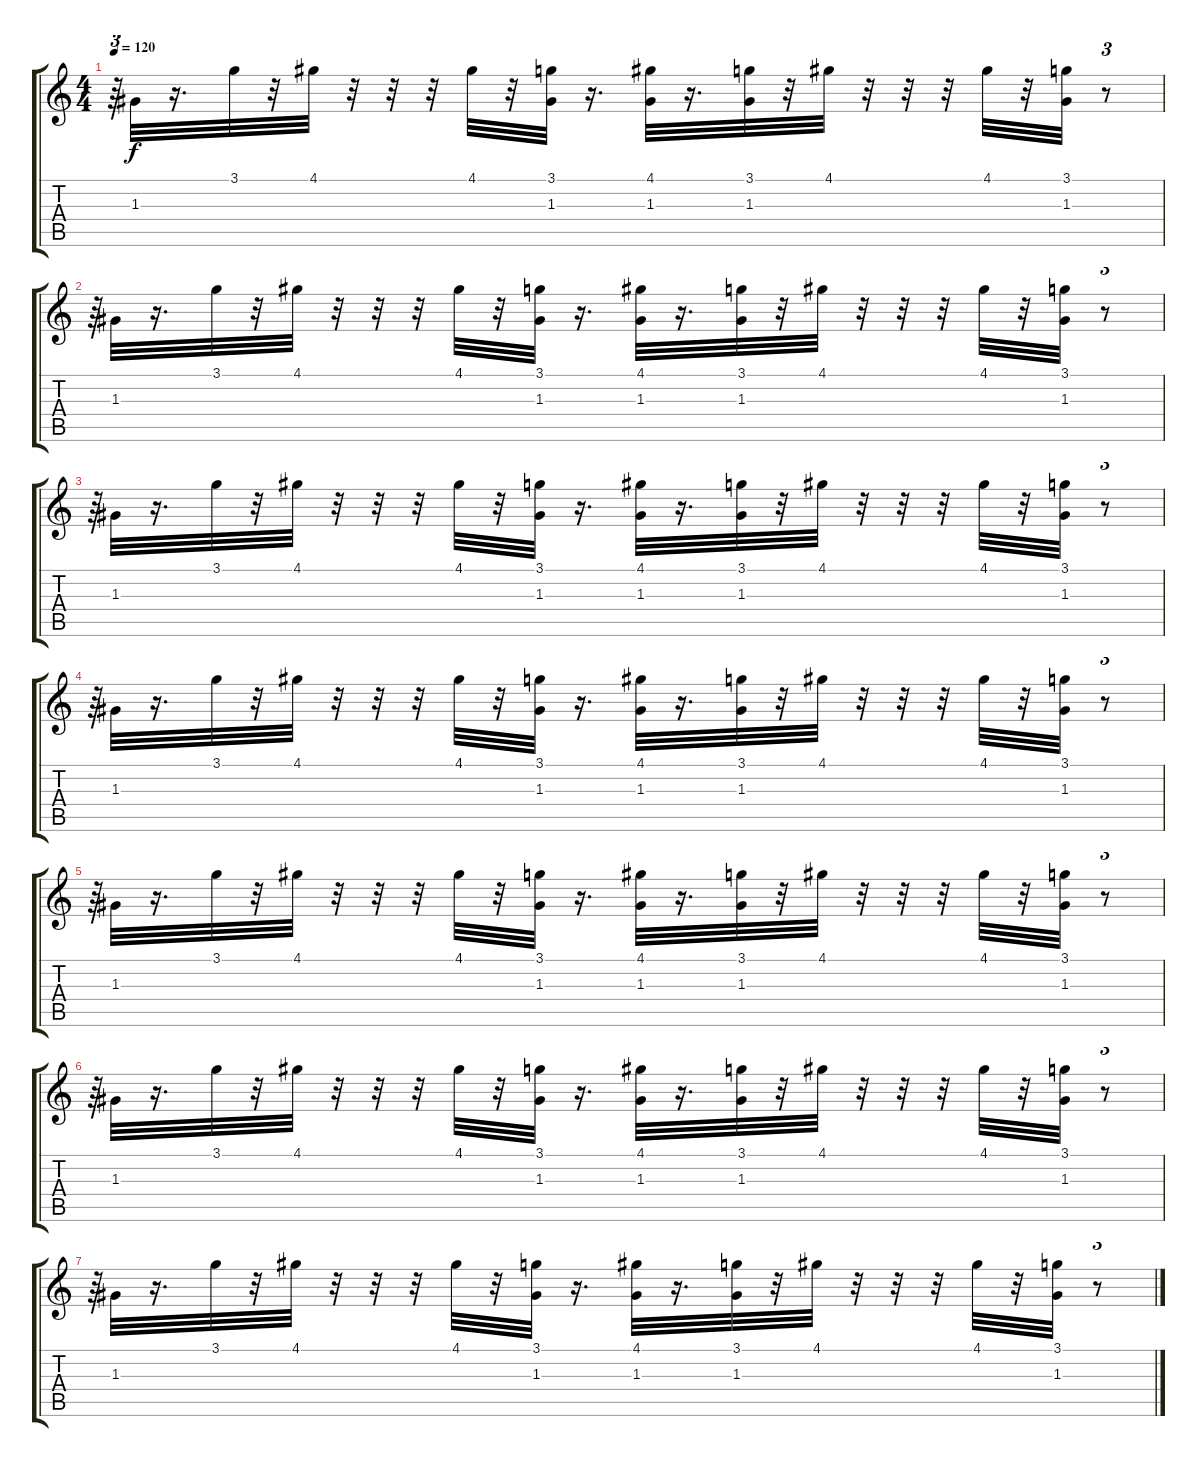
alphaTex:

\track "" {instrument acousticguitarnylon}
\staff {score tabs}
\tuning (E4 B3 G3 D3 A2 E2) {hide}
\ts (4 4)
\tempo 120
\clef g2
\ks c
r.64{tu (3 2) dy f} 1.3.32 r.16{d} 3.1.32 r.32 4.1.32 r.32 r.32 r.32 4.1.32 r.32 (3.1 1.3).32 r.16{d} (4.1 1.3).32 r.16{d} (3.1 1.3).32 r.32 4.1.32 r.32 r.32 r.32 4.1.32 r.32 (3.1 1.3).32 r.8{tu (3 2)} |
r.64{tu (3 2)} 1.3.32 r.16{d} 3.1.32 r.32 4.1.32 r.32 r.32 r.32 4.1.32 r.32 (3.1 1.3).32 r.16{d} (4.1 1.3).32 r.16{d} (3.1 1.3).32 r.32 4.1.32 r.32 r.32 r.32 4.1.32 r.32 (3.1 1.3).32 r.8{tu (3 2)} |
r.64{tu (3 2)} 1.3.32 r.16{d} 3.1.32 r.32 4.1.32 r.32 r.32 r.32 4.1.32 r.32 (3.1 1.3).32 r.16{d} (4.1 1.3).32 r.16{d} (3.1 1.3).32 r.32 4.1.32 r.32 r.32 r.32 4.1.32 r.32 (3.1 1.3).32 r.8{tu (3 2)} |
r.64{tu (3 2)} 1.3.32 r.16{d} 3.1.32 r.32 4.1.32 r.32 r.32 r.32 4.1.32 r.32 (3.1 1.3).32 r.16{d} (4.1 1.3).32 r.16{d} (3.1 1.3).32 r.32 4.1.32 r.32 r.32 r.32 4.1.32 r.32 (3.1 1.3).32 r.8{tu (3 2)} |
r.64{tu (3 2)} 1.3.32 r.16{d} 3.1.32 r.32 4.1.32 r.32 r.32 r.32 4.1.32 r.32 (3.1 1.3).32 r.16{d} (4.1 1.3).32 r.16{d} (3.1 1.3).32 r.32 4.1.32 r.32 r.32 r.32 4.1.32 r.32 (3.1 1.3).32 r.8{tu (3 2)} |
r.64{tu (3 2)} 1.3.32 r.16{d} 3.1.32 r.32 4.1.32 r.32 r.32 r.32 4.1.32 r.32 (3.1 1.3).32 r.16{d} (4.1 1.3).32 r.16{d} (3.1 1.3).32 r.32 4.1.32 r.32 r.32 r.32 4.1.32 r.32 (3.1 1.3).32 r.8{tu (3 2)} |
r.64{tu (3 2)} 1.3.32 r.16{d} 3.1.32 r.32 4.1.32 r.32 r.32 r.32 4.1.32 r.32 (3.1 1.3).32 r.16{d} (4.1 1.3).32 r.16{d} (3.1 1.3).32 r.32 4.1.32 r.32 r.32 r.32 4.1.32 r.32 (3.1 1.3).32 r.8{tu (3 2)}
